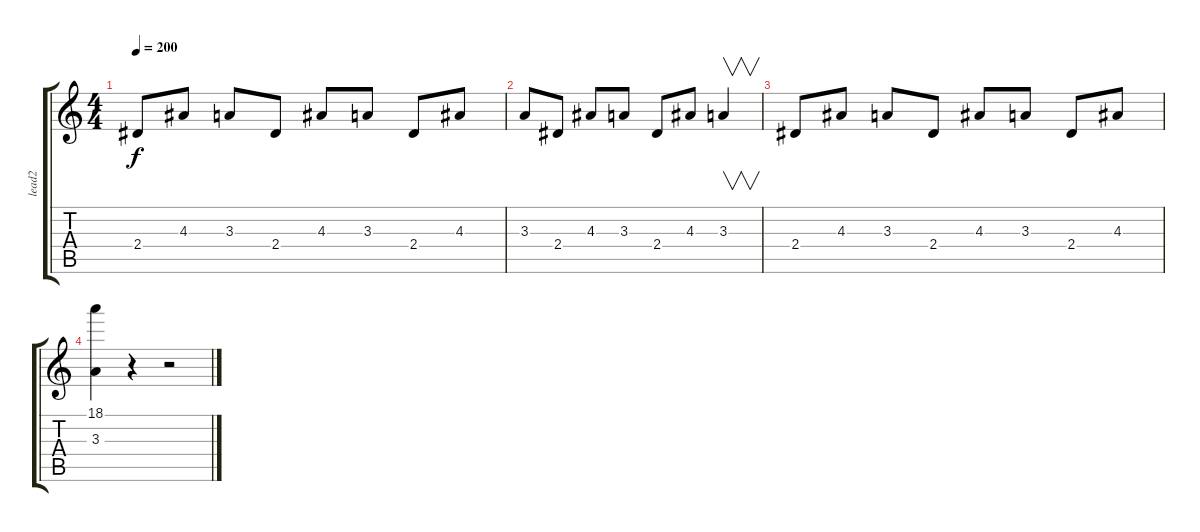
\track ("lead2" "lead2") {instrument distortionguitar}
\staff {score tabs}
\tuning (Eb4 Bb3 Gb3 Db3 Ab2 Eb2) {hide}
\ts (4 4)
\tempo 200
\clef g2
\ks c
2.4.8{dy f} 4.3.8 3.3.8 2.4.8 4.3.8 3.3.8 2.4.8 4.3.8 |
3.3.8 2.4.8 4.3.8 3.3.8 2.4.8 4.3.8 3.3.4{v} |
2.4.8 4.3.8 3.3.8 2.4.8 4.3.8 3.3.8 2.4.8 4.3.8 |
(18.1 3.3).4 r.4 r.2
